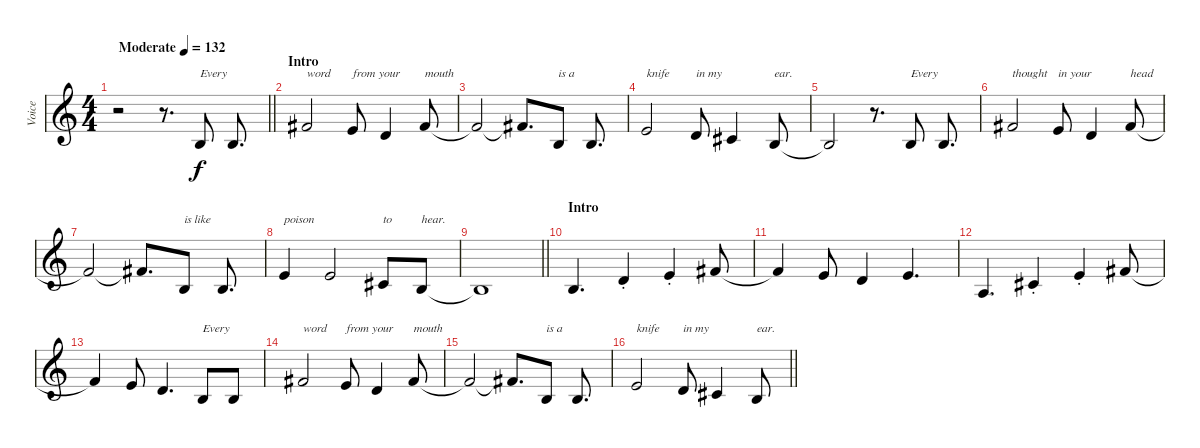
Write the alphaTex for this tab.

\track ("Voice" "Voice") {instrument altosax}
\staff {score}
\tuning (E4 B3 G3 D3 A2 E2) {hide}
\ts (4 4)
\tempo (132 "Moderate")
\clef g2
\barLineRight lightlight
\ks c
r.2{dy f instrument altosax} r.8{d} 0.2.8{txt "Every"} 0.2.8{d} |
\section ("" "Intro")
2.1.2{txt "word"} 0.1.8{txt "from your"} 3.2.4 2.1.8{txt "mouth"} |
2.1{t}.2 2.1{t}.8{d} 0.2.8{txt "is a"} 0.2.8{d} |
0.1.2{txt "knife"} 3.2.8{txt "in my"} 2.2.4 0.2.8{txt "ear."} |
0.2{t}.2 r.8{d} 0.2.8{txt "Every"} 0.2.8{d} |
2.1.2{txt "thought"} 0.1.8{txt "in your"} 3.2.4 2.1.8{txt "head"} |
2.1{t}.2 2.1{t}.8{d} 0.2.8{txt "is like"} 0.2.8{d} |
0.1.4{txt "poison"} 0.1.2 2.2.8{txt "to"} 0.2.8{txt "hear."} |
\barLineRight lightlight
0.2{t}.1 |
\section ("" "Intro")
0.2.4{d} 3.2{st}.4 0.1{st}.4 2.1.8 |
2.1{t}.4 0.1.8 3.2.4 0.1.4{d} |
2.3.4{d} 2.2{st}.4 0.1{st}.4 2.1.8 |
2.1{t}.4 0.1.8 3.2.4{d} 0.2.8{txt "Every"} 0.2.8 |
2.1.2{txt "word"} 0.1.8{txt "from your"} 3.2.4 2.1.8{txt "mouth"} |
2.1{t}.2 2.1{t}.8{d} 0.2.8{txt "is a"} 0.2.8{d} |
\barLineRight lightlight
0.1.2{txt "knife"} 3.2.8{txt "in my"} 2.2.4 0.2.8{txt "ear."}
